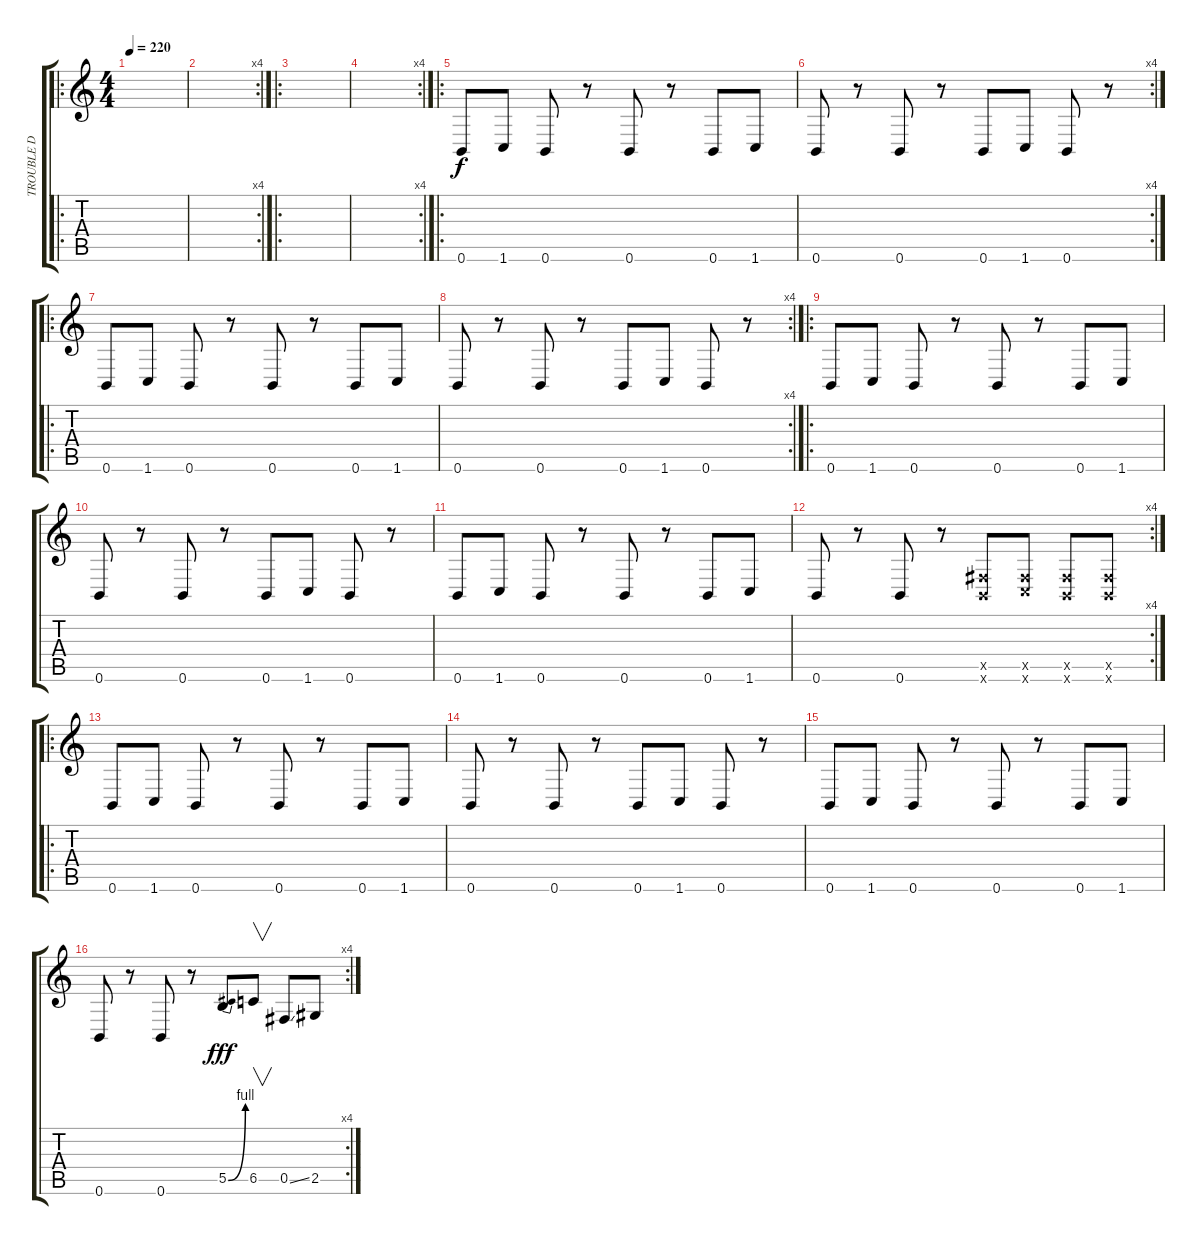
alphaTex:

\track ("TROUBLE D" "TROUBLE D") {instrument electricbassfinger}
\staff {score tabs}
\tuning (Db4 Ab3 E3 B2 Gb2 B1) {hide}
\ro
\ts (4 4)
\tempo 220
\clef g2
\ks c
|
\rc 4
|
\ro
|
\rc 4
|
\ro
0.6.8 1.6.8 0.6.8 r.8 0.6.8 r.8 0.6.8 1.6.8 |
\rc 4
0.6.8 r.8 0.6.8 r.8 0.6.8 1.6.8 0.6.8 r.8 |
\ro
0.6.8 1.6.8 0.6.8 r.8 0.6.8 r.8 0.6.8 1.6.8 |
\rc 4
0.6.8 r.8 0.6.8 r.8 0.6.8 1.6.8 0.6.8 r.8 |
\ro
0.6.8 1.6.8 0.6.8 r.8 0.6.8 r.8 0.6.8 1.6.8 |
0.6.8 r.8 0.6.8 r.8 0.6.8 1.6.8 0.6.8 r.8 |
0.6.8 1.6.8 0.6.8 r.8 0.6.8 r.8 0.6.8 1.6.8 |
\rc 4
0.6.8 r.8 0.6.8 r.8 (0.5{x} 0.6{x}).8 (0.5{x} 1.6{x}).8 (0.5{x} 0.6{x}).8 (0.5{x} 0.6{x}).8 |
\ro
0.6.8 1.6.8 0.6.8 r.8 0.6.8 r.8 0.6.8 1.6.8 |
0.6.8 r.8 0.6.8 r.8 0.6.8 1.6.8 0.6.8 r.8 |
0.6.8 1.6.8 0.6.8 r.8 0.6.8 r.8 0.6.8 1.6.8 |
\rc 4
0.6.8 r.8 0.6.8 r.8 5.5{be (bend 0 0 60 4)}.8{dy fff} 6.5.8{v} 0.5{ss}.8 2.5.8
